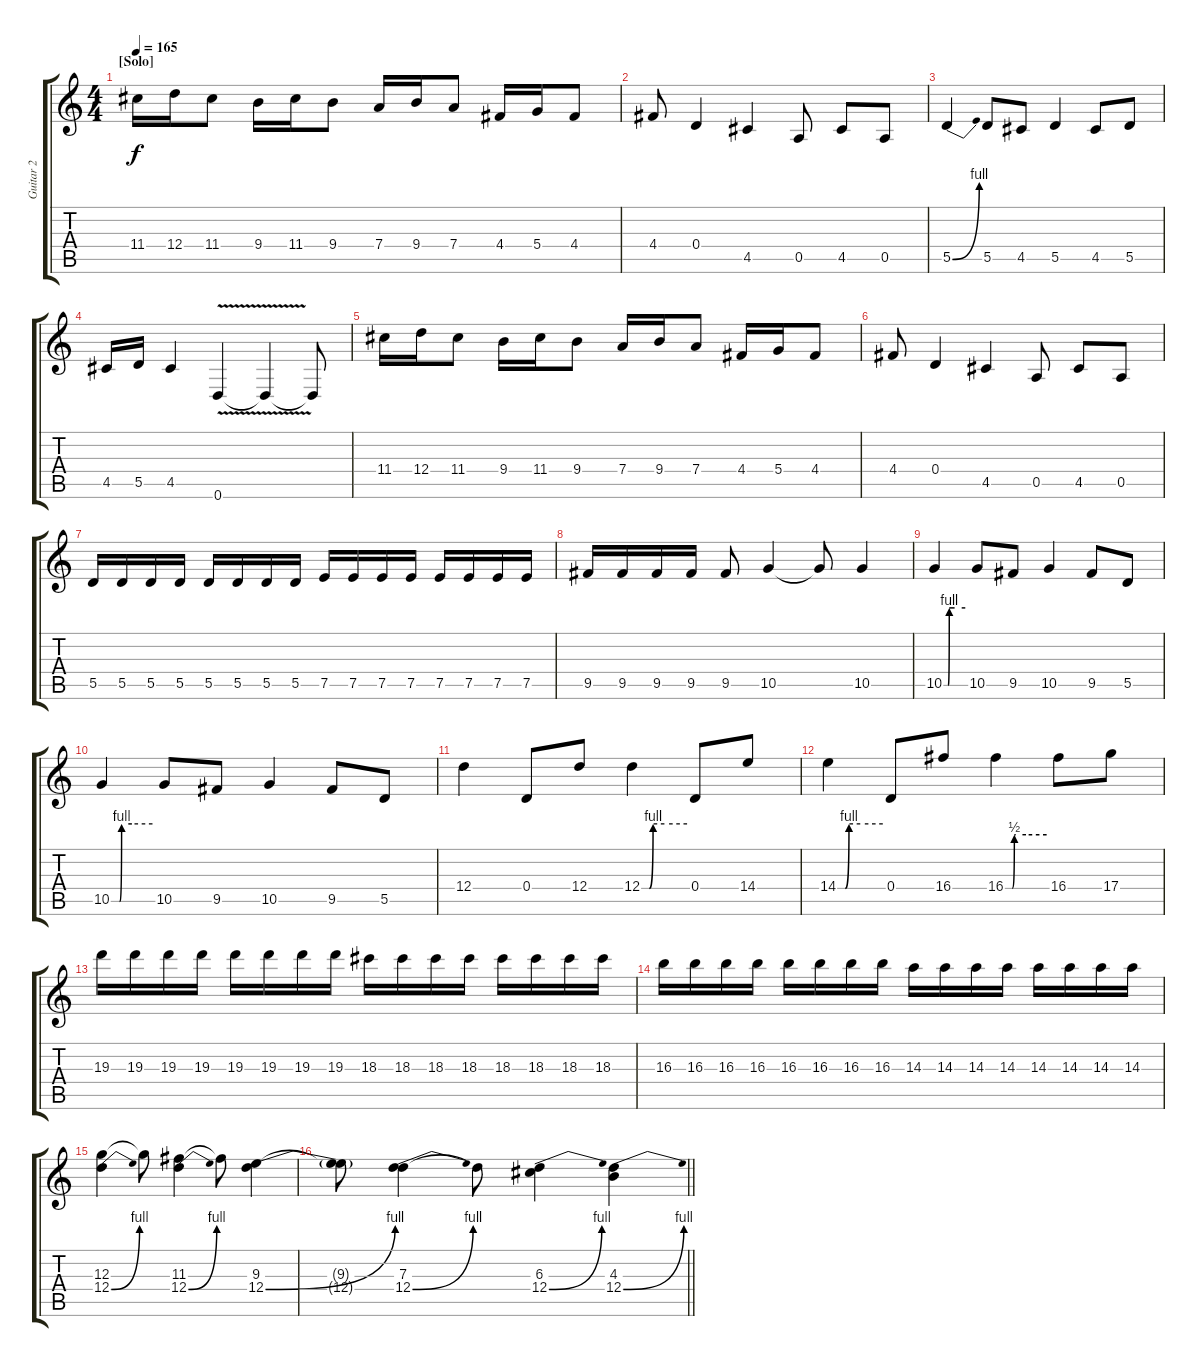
\track ("Guitar 2" "Guitar 2") {instrument overdrivenguitar}
\staff {score tabs}
\tuning (E4 B3 G3 D3 A2 D2) {hide}
\ts (4 4)
\section ("" "[Solo]")
\tempo 165
\clef g2
\ks c
11.4.16{dy f} 12.4.16 11.4.8 9.4.16 11.4.16 9.4.8 7.4.16 9.4.16 7.4.8 4.4.16 5.4.16 4.4.8 |
4.4.8 0.4.4 4.5.4 0.5.8 4.5.8 0.5.8 |
5.5{be (bend 0 0 60 4)}.4 5.5.8 4.5.8 5.5.4 4.5.8 5.5.8 |
4.5.16 5.5.16 4.5.4 0.6{v}.4 0.6{t}.4 0.6{t}.8 |
11.4.16 12.4.16 11.4.8 9.4.16 11.4.16 9.4.8 7.4.16 9.4.16 7.4.8 4.4.16 5.4.16 4.4.8 |
4.4.8 0.4.4 4.5.4 0.5.8 4.5.8 0.5.8 |
5.5.16 5.5.16 5.5.16 5.5.16 5.5.16 5.5.16 5.5.16 5.5.16 7.5.16 7.5.16 7.5.16 7.5.16 7.5.16 7.5.16 7.5.16 7.5.16 |
9.5.16 9.5.16 9.5.16 9.5.16 9.5.8 10.5.4 10.5{t}.8 10.5.4 |
10.5{be (custom 0 0 12 0 15 4 30 4 60 4)}.4 10.5.8 9.5.8 10.5.4 9.5.8 5.5.8 |
10.5{be (custom 0 0 12 0 15 4 30 4 60 4)}.4 10.5.8 9.5.8 10.5.4 9.5.8 5.5.8 |
12.4.4 0.4.8 12.4.8 12.4{be (custom 0 0 10 0 15 4 30 4 60 4)}.4 0.4.8 14.4.8 |
14.4{be (custom 0 0 10 0 15 4 30 4 60 4)}.4 0.4.8 16.4.8 16.4{be (custom 0 0 10 0 13 2 15 2 30 2 60 2)}.4 16.4.8 17.4.8 |
19.3.16 19.3.16 19.3.16 19.3.16 19.3.16 19.3.16 19.3.16 19.3.16 18.3.16 18.3.16 18.3.16 18.3.16 18.3.16 18.3.16 18.3.16 18.3.16 |
16.3.16 16.3.16 16.3.16 16.3.16 16.3.16 16.3.16 16.3.16 16.3.16 14.3.16 14.3.16 14.3.16 14.3.16 14.3.16 14.3.16 14.3.16 14.3.16 |
(12.3 12.4{be (bend 0 0 60 4)}).4 12.3{t}.8 (11.3 12.4{be (bend 0 0 60 4)}).4 11.3{t}.8 (9.3 12.4{be (bend 0 0 60 4)}).4 |
\barLineRight lightlight
(9.3{t} 12.4{t}).8 (7.3 12.4{be (bend 0 0 60 4)}).4 7.3{t}.8 (6.3 12.4{be (bend 0 0 60 4)}).4 (4.3 12.4{be (bend 0 0 60 4)}).4
